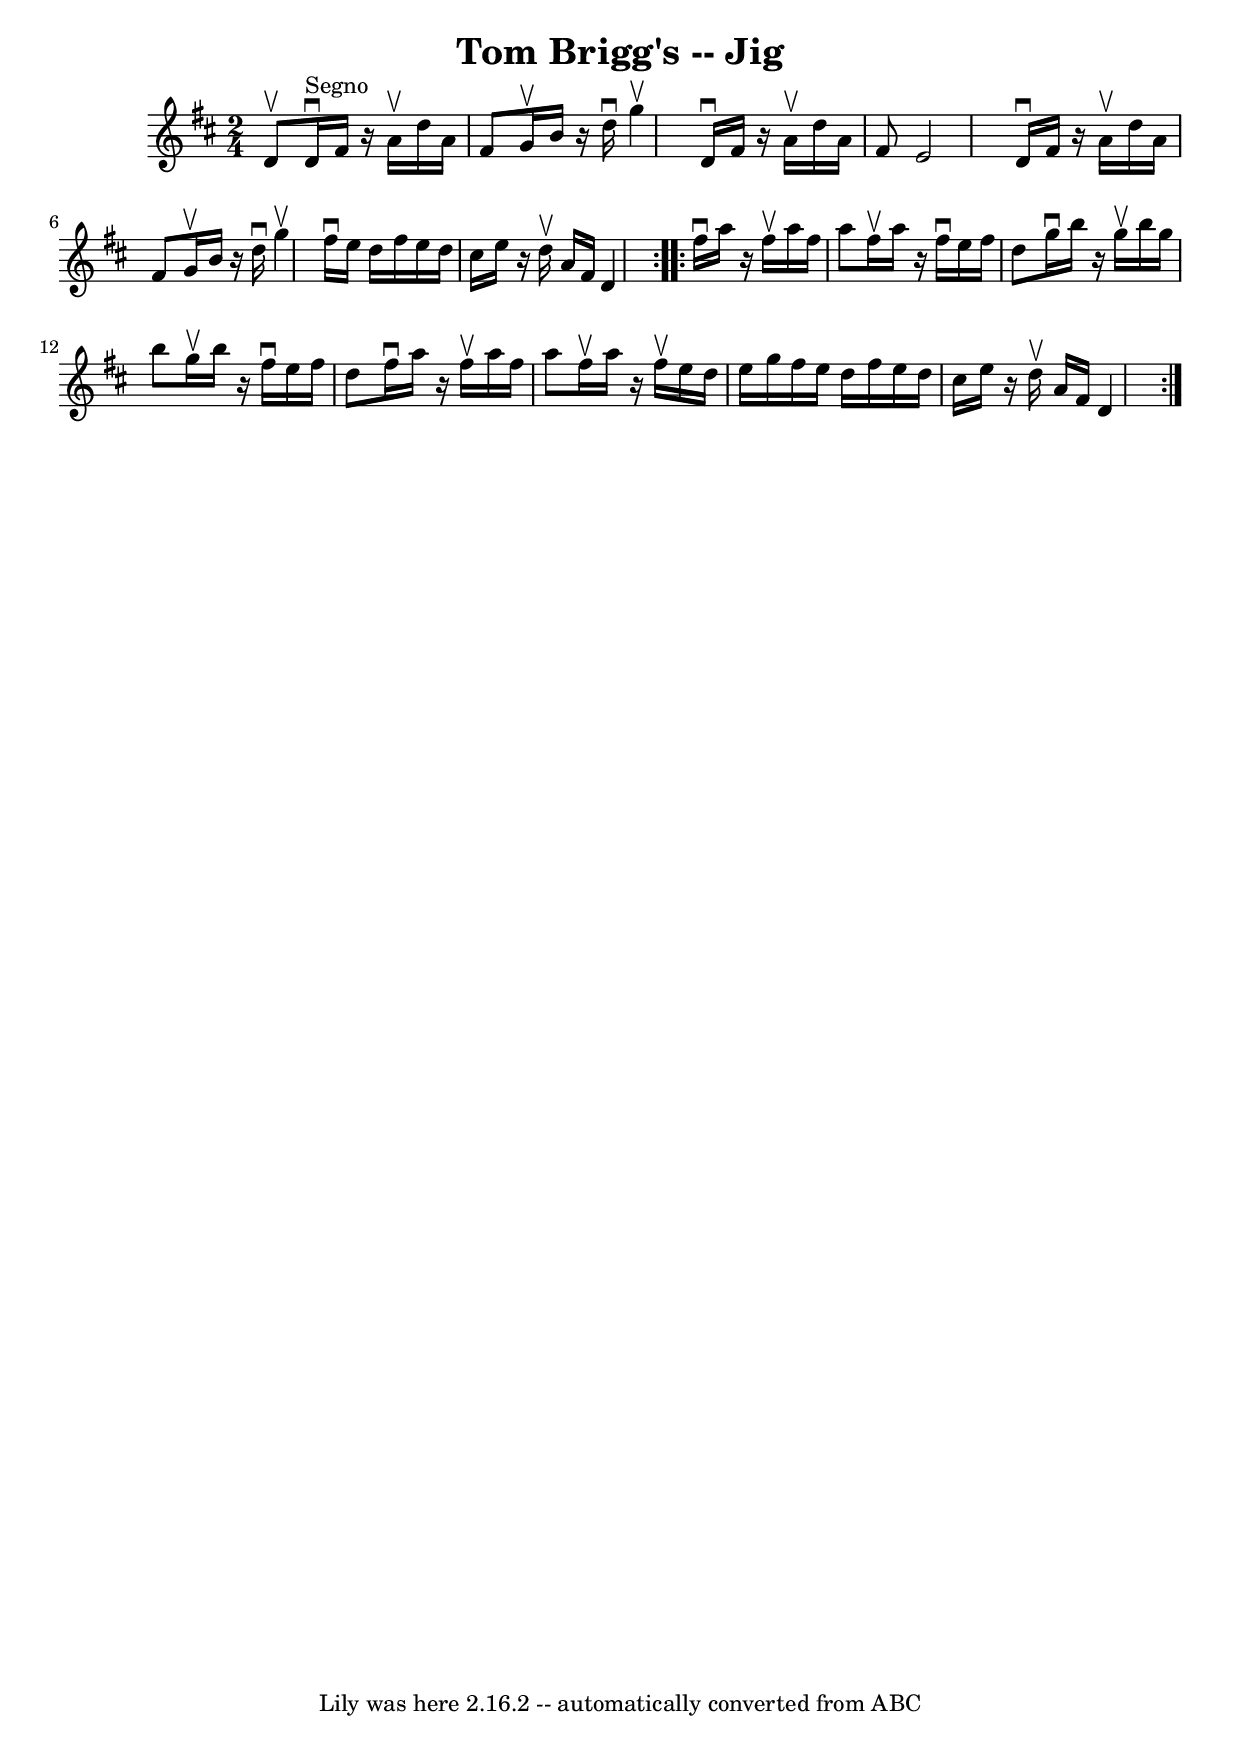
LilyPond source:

\version "2.16.2"
\include "Mammoth.ily"
\header {
	%% book = "Ryan's Mammoth Collection"
	crossRefNumber = "1"
	footnotes = "\\\\113 635"
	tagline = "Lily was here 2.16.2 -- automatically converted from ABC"
	title = "Tom Brigg's -- Jig"
}
voicedefault =  {


\repeat volta 2 {
\time 2/4 
\key d \major d'8^\upbow   |
 d'16^"Segno"^\downbow   
fis'16    r16 a'16^\upbow d''16 a'16 fis'8    |
 g'16^\upbow  
 b'16    r16 d''16^\downbow g''4^\upbow   |
 d'16^\downbow   
fis'16    r16 a'16^\upbow d''16 a'16 fis'8    |
 e'2    
|
 d'16^\downbow fis'16    r16 a'16^\upbow d''16 a'16    
fis'8    |
 g'16^\upbow b'16    r16 d''16^\downbow g''4^\upbow   
|
 fis''16^\downbow e''16 d''16 fis''16 e''16 d''16    
cis''16 e''16    |
   r16 d''16^\upbow a'16 fis'16 d'4    }   
  \repeat volta 2 { fis''16^\downbow a''16    r16 fis''16^\upbow a''16  
 fis''16 a''8    |
 fis''16^\upbow a''16    r16 fis''16 
^\downbow e''16 fis''16 d''8    |
 g''16^\downbow b''16    
r16 g''16^\upbow b''16 g''16 b''8    |
 g''16^\upbow b''16  
  r16 fis''16^\downbow e''16 fis''16 d''8  |
 fis''16 
^\downbow a''16    r16 fis''16^\upbow a''16 fis''16 a''8    |
 
 fis''16^\upbow a''16    r16 fis''16^\upbow e''16 d''16 e''16    
g''16    |
 fis''16 e''16 d''16 fis''16 e''16 d''16    
cis''16 e''16    |
   r16 d''16^\upbow a'16 fis'16 d'4        
}   
}

\score{
    <<

	\context Staff="default"
	{
	    \voicedefault 
	}

    >>
	\layout {
	}
	\midi {}
}
